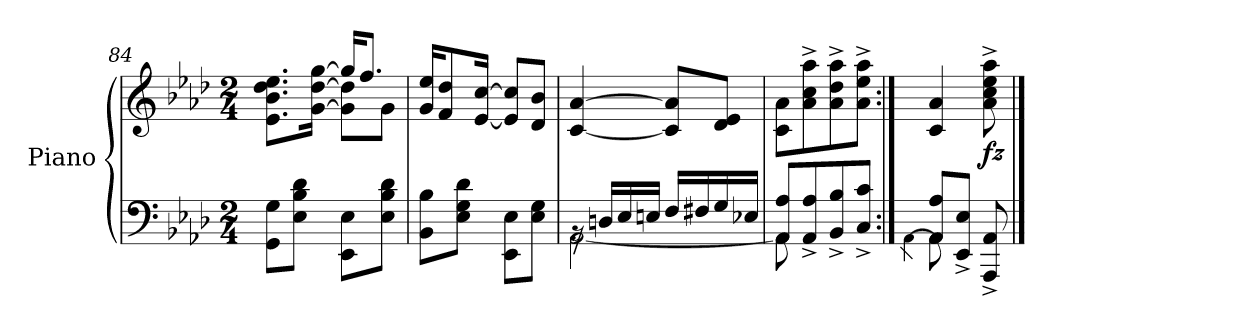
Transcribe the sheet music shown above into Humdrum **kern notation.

**kern	**kern	**dynam
*part1	*part1	*part1
*staff2	*staff1	*staff1/2
*I"Piano	*	*
*I'Pno.	*	*
*clefF4	*clefG2	*
*k[b-e-a-d-]	*k[b-e-a-d-]	*
*M2/4	*M2/4	*
=84	=84	=84
*	*^	*
8GG\ 8G\L	8.e-\ 8.b-\ 8.dd-\ 8.ee-\L	4ryy	.
8E-\ 8B-\ 8d-\J	.	.	.
.	[16g\ [16dd-\ [16gg\Jk	.	.
8EE-\ 8E-\L	16gg/KL]	8g\] 8dd-\]L	.
.	8.ff/J	.	.
8E-\ 8B-\ 8d-\J	.	8g\J	.
*	*v	*v	*
=85	=85	=85
8BB-\ 8B-\L	16g/ 16ee-/KL	.
.	8f/ 8dd-/	.
8E-\ 8G\ 8d-\J	.	.
.	[16e-/ [16cc/Jk	.
8EE-\ 8E-\L	8e-/] 8cc/]L	.
8E-\ 8G\J	8d-/ 8b-/J	.
=86	=86	=86
*^	*	*
16rBB	[2AA-\	[4c/ [4a-/	.
16Dn/LL	.	.	.
16E-/	.	.	.
16En/JJ	.	.	.
16F/LL	.	8c/] 8a-/]L	.
16F#X/	.	.	.
16G/	.	8d-/ 8e-/J	.
16E-X/JJ	.	.	.
=87	=87	=87	=87
8AA-/ 8A-/L	8AA-\]	8c\ 8a-\L	.
8AA-/^ 8A-/^	4.ryy	8a-\^ 8cc\^ 8aa-\^	.
8BB-/^ 8B-/^	.	8a-\^ 8dd-\^ 8aa-\^	.
8C/^ 8c/^J	.	8a-\^ 8ee-\^ 8aa-\^J	.
!!LO:PB:g=z
=88:|!	=88:|!	=88:|!	=88:|!
.	[4qAA-\	.	.
8AA-/ 8A-/L	8AA-\]	4c/ 4a-/	.
8EE-/^ 8E-/^J	4ryy	.	.
!	!	!	!LO:DY:b
8AAA-/^ 8AA-/^	.	8a-\^ 8cc\^ 8ee-\^ 8aa-\^	fz
*v	*v	*	*
==	==	==
*-	*-	*-
